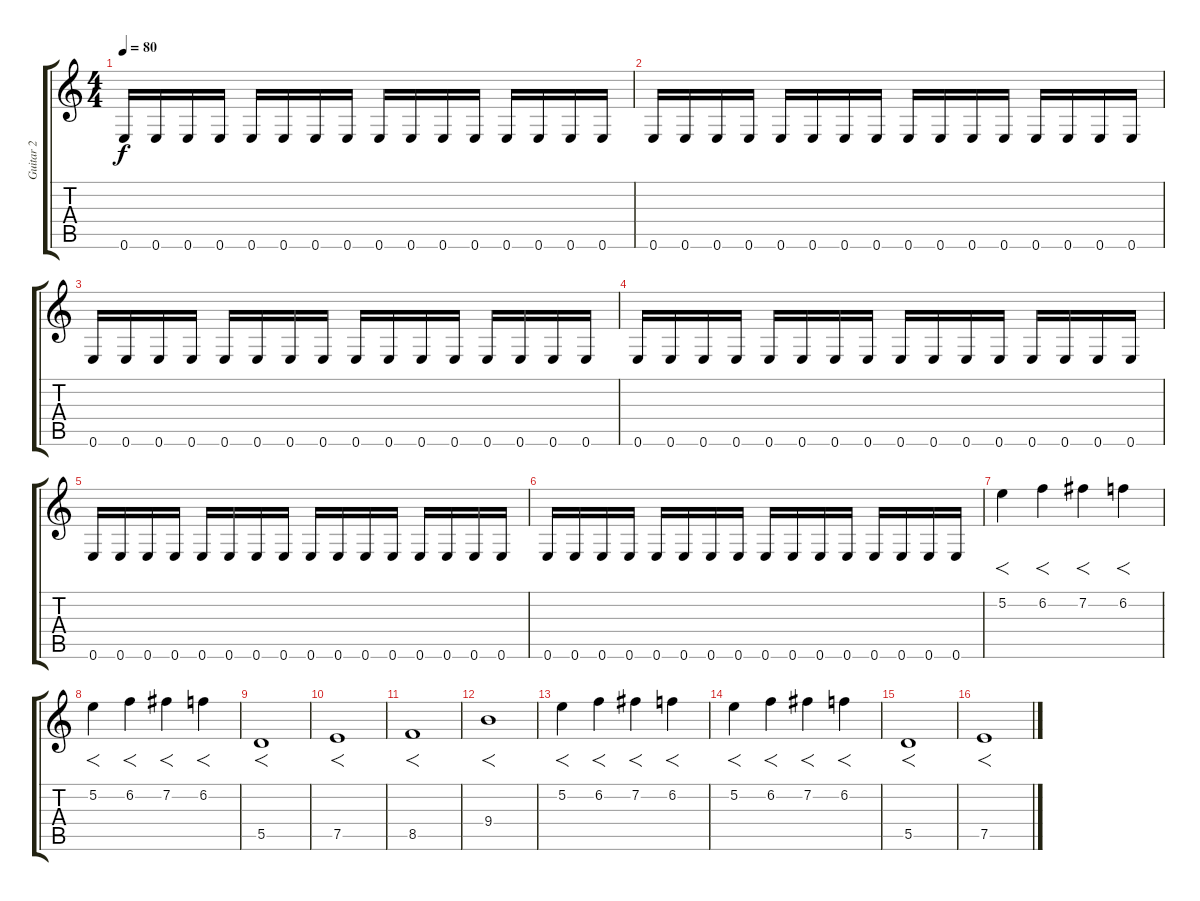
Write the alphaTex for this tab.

\track ("Guitar 2" "Guitar 2") {instrument distortionguitar}
\staff {score tabs}
\tuning (E4 B3 G3 D3 A2 E2) {hide}
\ts (4 4)
\tempo 80
\clef g2
\ks c
0.6.16{dy f} 0.6.16 0.6.16 0.6.16 0.6.16 0.6.16 0.6.16 0.6.16 0.6.16 0.6.16 0.6.16 0.6.16 0.6.16 0.6.16 0.6.16 0.6.16 |
0.6.16 0.6.16 0.6.16 0.6.16 0.6.16 0.6.16 0.6.16 0.6.16 0.6.16 0.6.16 0.6.16 0.6.16 0.6.16 0.6.16 0.6.16 0.6.16 |
0.6.16{volume 0} 0.6.16 0.6.16 0.6.16 0.6.16 0.6.16 0.6.16 0.6.16 0.6.16 0.6.16 0.6.16 0.6.16 0.6.16 0.6.16 0.6.16 0.6.16 |
0.6.16 0.6.16 0.6.16 0.6.16 0.6.16 0.6.16 0.6.16 0.6.16 0.6.16 0.6.16 0.6.16 0.6.16 0.6.16 0.6.16 0.6.16 0.6.16 |
0.6.16 0.6.16 0.6.16 0.6.16 0.6.16 0.6.16 0.6.16 0.6.16 0.6.16 0.6.16 0.6.16 0.6.16 0.6.16 0.6.16 0.6.16 0.6.16 |
0.6.16 0.6.16 0.6.16 0.6.16 0.6.16 0.6.16 0.6.16 0.6.16 0.6.16 0.6.16 0.6.16 0.6.16 0.6.16 0.6.16 0.6.16 0.6.16 |
5.2.4{f volume 13} 6.2.4{f} 7.2.4{f} 6.2.4{f} |
5.2.4{f} 6.2.4{f} 7.2.4{f} 6.2.4{f} |
5.5.1{f} |
7.5.1{f} |
8.5.1{f} |
9.4.1{f} |
5.2.4{f} 6.2.4{f} 7.2.4{f} 6.2.4{f} |
5.2.4{f} 6.2.4{f} 7.2.4{f} 6.2.4{f} |
5.5.1{f} |
7.5.1{f}
